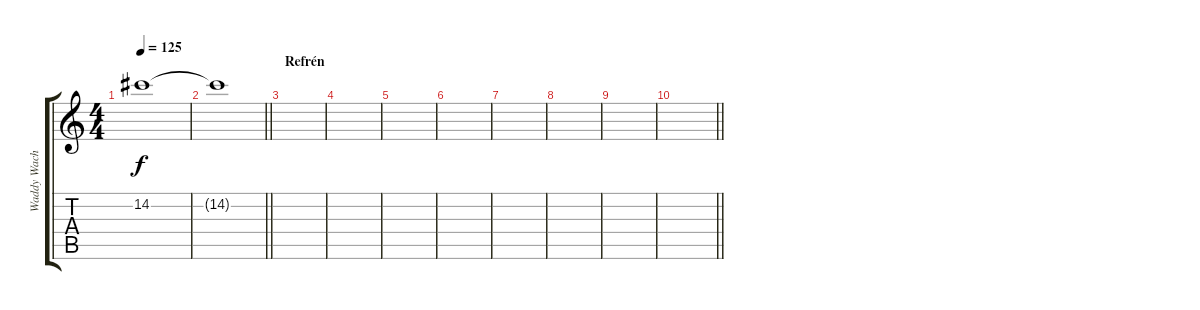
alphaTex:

\track ("Waddy Wachtel - Lead Guitar" "Waddy Wach") {instrument electricguitarclean}
\staff {score tabs}
\tuning (E4 B3 G3 D3 A2 E2) {hide}
\ts (4 4)
\tempo 125
\clef g2
\ks c
14.2{t}.1{dy f} |
\barLineRight lightlight
14.2{t}.1 |
\section ("" "Refrén")
|
|
|
|
|
|
|
\barLineRight lightlight
